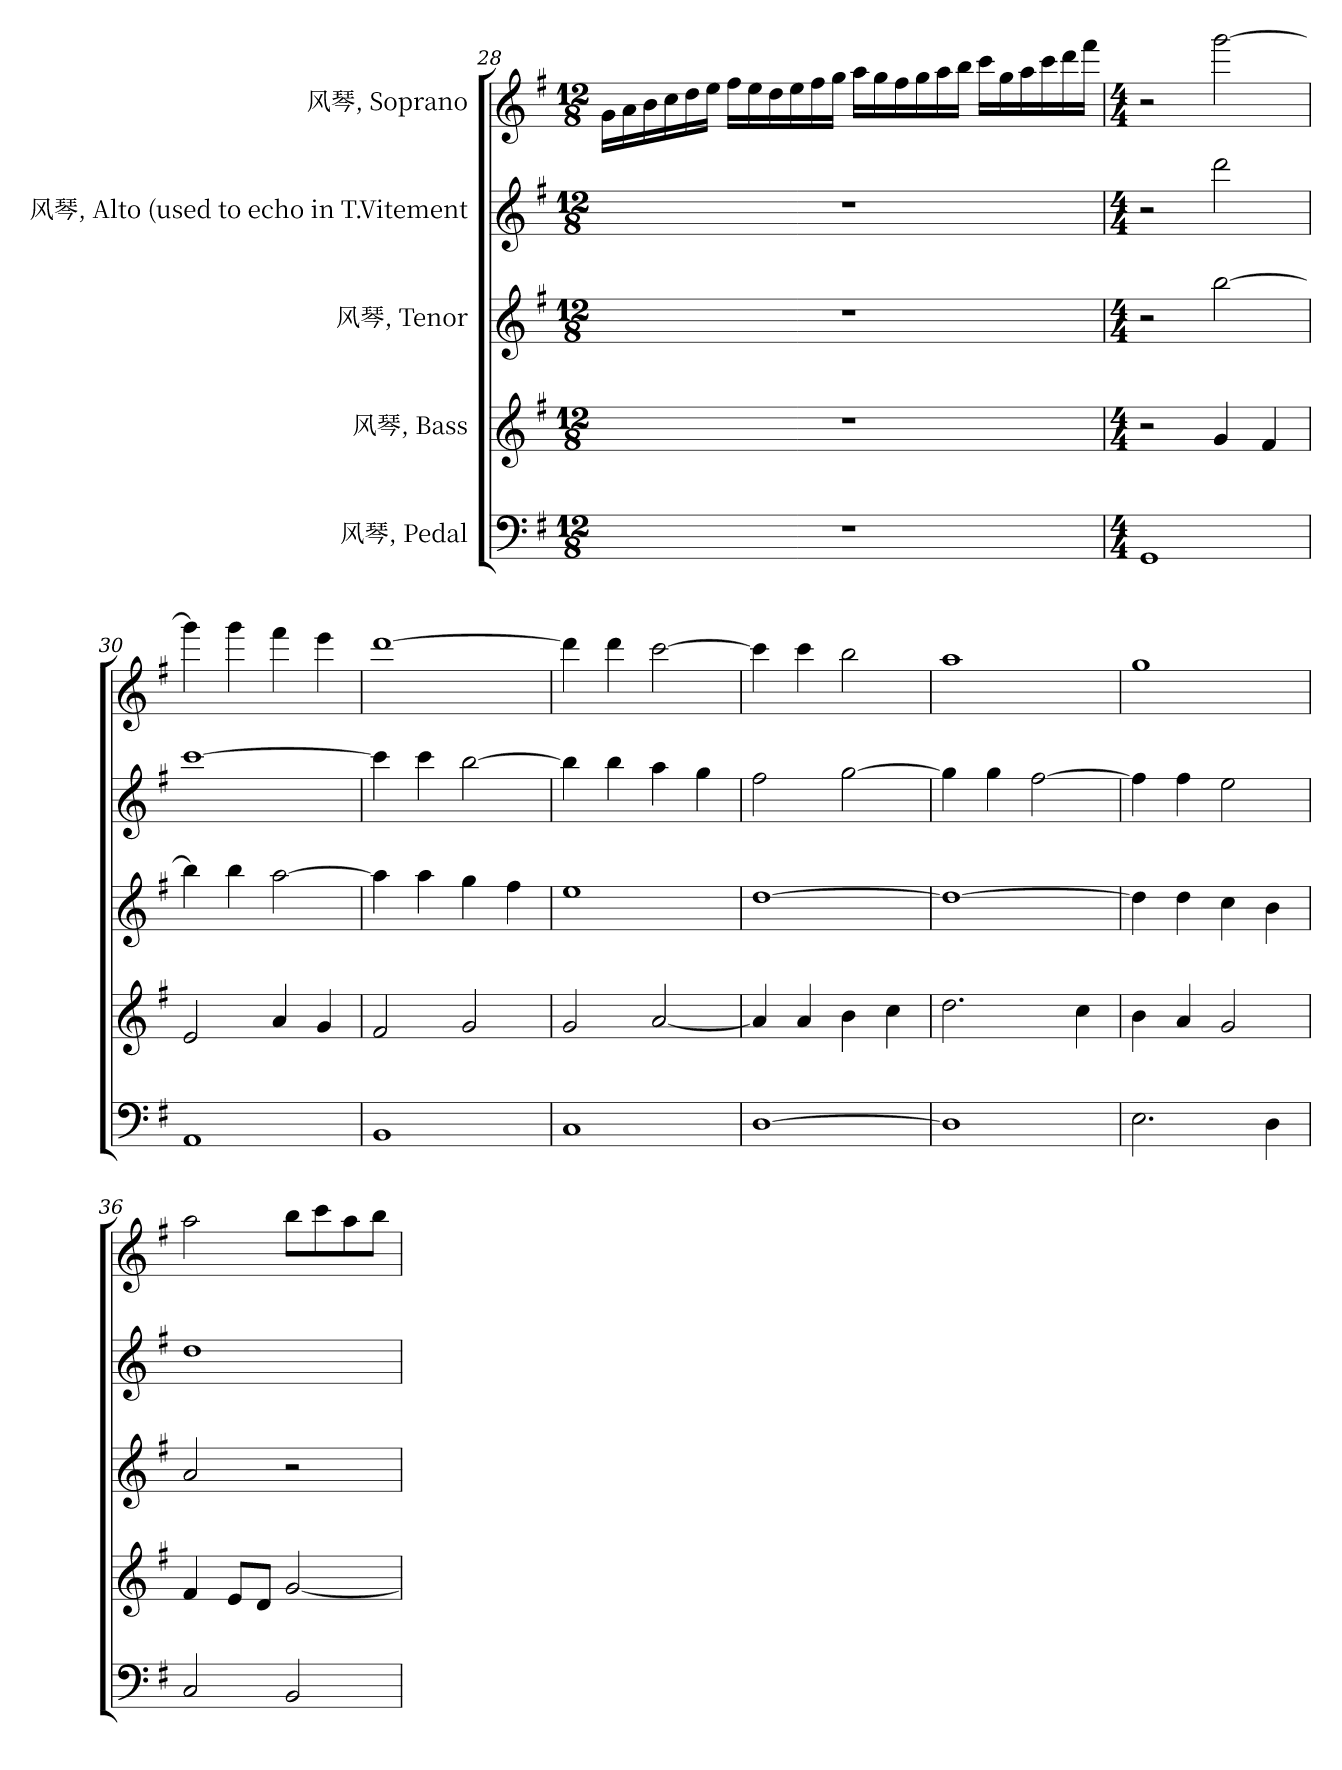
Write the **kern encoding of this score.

**kern	**kern	**kern	**kern	**kern
*part5	*part4	*part3	*part2	*part1
*staff5	*staff4	*staff3	*staff2	*staff1
*I"风琴, Pedal	*I"风琴, Bass	*I"风琴, Tenor	*I"风琴, Alto (used to echo in T.Vitement	*I"风琴, Soprano
!!LO:PB:g=z
*clefF4	*clefG2	*clefG2	*clefG2	*clefG2
*k[f#]	*k[f#]	*k[f#]	*k[f#]	*k[f#]
*M12/8	*M12/8	*M12/8	*M12/8	*M12/8
=28	=28	=28	=28	=28
1.r	1.r	1.r	1.r	16g\LL
.	.	.	.	16a\
.	.	.	.	16b\
.	.	.	.	16cc\
*	*	*	*	*MM119
.	.	.	.	16dd\
.	.	.	.	16ee\JJ
.	.	.	.	16ff#\LL
.	.	.	.	16ee\
.	.	.	.	16dd\
.	.	.	.	16ee\
*	*	*	*	*MM112
.	.	.	.	16ff#\
.	.	.	.	16gg\JJ
.	.	.	.	16aa\LL
.	.	.	.	16gg\
*	*	*	*	*MM101
.	.	.	.	16ff#\
.	.	.	.	16gg\
.	.	.	.	16aa\
.	.	.	.	16bb\JJ
.	.	.	.	16ccc\LL
.	.	.	.	16gg\
*	*	*	*	*MM95
.	.	.	.	16aa\
.	.	.	.	16ccc\
*	*	*	*	*MM67
.	.	.	.	16ddd\
.	.	.	.	16fff#\JJ
=29	=29	=29	=29	=29
*M4/4	*M4/4	*M4/4	*M4/4	*M4/4
*	*	*	*	*MM126
1GG	2r	2r	2r	2r
*	*	*	*	*MM126
.	4g/	[2bb\	2ddd\	[2ggg\
.	4f#/	.	.	.
=30	=30	=30	=30	=30
*	*	*	*	*MM126
1AA	2e/	4bb\]	[1ccc	4ggg\]
*	*	*	*	*MM132
.	.	4bb\	.	4ggg\
*	*	*	*	*MM126
.	4a/	[2aa\	.	4fff#\
*	*	*	*	*MM132
.	4g/	.	.	4eee\
=31	=31	=31	=31	=31
*	*	*	*	*MM126
1BB	2f#/	4aa\]	4ccc\]	[1ddd
.	.	4aa\	4ccc\	.
.	2g/	4gg\	[2bb\	.
.	.	4ff#\	.	.
!!LO:LB:g=z
=32	=32	=32	=32	=32
*	*	*	*	*MM126
1C	2g/	1ee	4bb\]	4ddd\]
*	*	*	*	*MM132
.	.	.	4bb\	4ddd\
*	*	*	*	*MM126
.	[2a/	.	4aa\	[2ccc\
.	.	.	4gg\	.
=33	=33	=33	=33	=33
*	*	*	*	*MM126
[1D	4a/]	[1dd	2ff#\	4ccc\]
*	*	*	*	*MM132
.	4a/	.	.	4ccc\
*	*	*	*	*MM126
.	4b\	.	[2gg\	2bb\
.	4cc\	.	.	.
=34	=34	=34	=34	=34
*	*	*	*	*MM126
1D]	2.dd\	1dd_	4gg\]	1aa
.	.	.	4gg\	.
.	.	.	[2ff#\	.
.	4cc\	.	.	.
=35	=35	=35	=35	=35
*	*	*	*	*MM126
2.E\	4b\	4dd\]	4ff#\]	1gg
.	4a/	4dd\	4ff#\	.
.	2g/	4cc\	2ee\	.
4D\	.	4b\	.	.
=36	=36	=36	=36	=36
*	*	*	*	*MM126
2C/	4f#/	2a/	1dd	2aa\
.	8e/L	.	.	.
.	8d/J	.	.	.
*	*	*	*	*MM126
2BB/	[2g/	2r	.	8bb\L
.	.	.	.	8ccc\
*	*	*	*	*MM132
.	.	.	.	8aa\
.	.	.	.	8bb\J
=	=	=	=	=
*-	*-	*-	*-	*-
